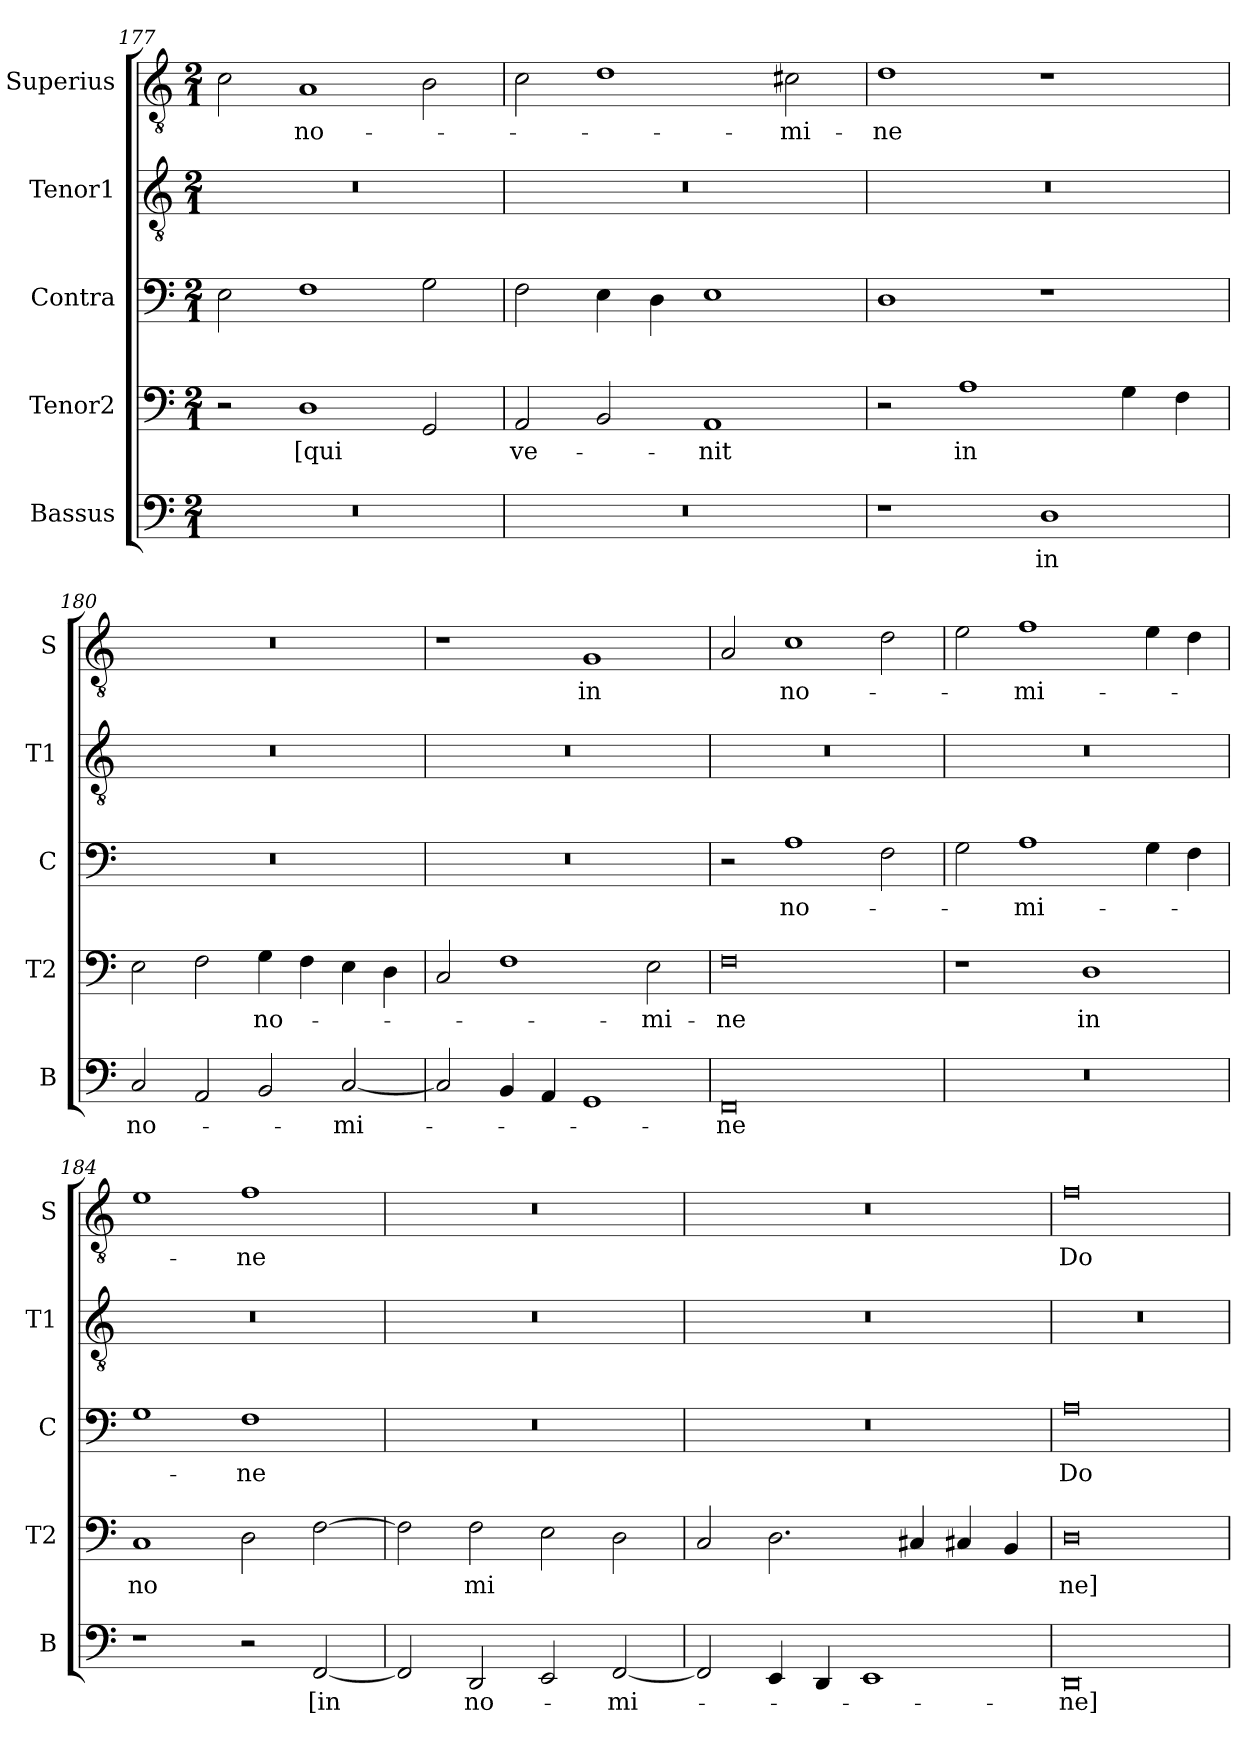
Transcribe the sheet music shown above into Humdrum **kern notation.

**kern	**text	**kern	**text	**kern	**text	**kern	**kern	**text
*part5	*part5	*part4	*part4	*part3	*part3	*part2	*part1	*part1
*staff5	*staff5	*staff4	*staff4	*staff3	*staff3	*staff2	*staff1	*staff1
*I"Bassus	*	*I"Tenor2	*	*I"Contra	*	*I"Tenor1	*I"Superius	*
*I'B	*	*I'T2	*	*I'C	*	*I'T1	*I'S	*
*clefF4	*	*clefF4	*	*clefF4	*	*clefGv2	*clefGv2	*
*k[]	*	*k[]	*	*k[]	*	*k[]	*k[]	*
*M2/1	*	*M2/1	*	*M2/1	*	*M2/1	*M2/1	*
=177	=177	=177	=177	=177	=177	=177	=177	=177
0r	.	2r	.	2E\	.	0r	2c\	.
.	.	1D	[qui	1F	.	.	1A	no-
.	.	2GG/	.	2G\	.	.	2B\	.
=178	=178	=178	=178	=178	=178	=178	=178	=178
0r	.	2AA/	ve-	2F\	.	0r	2c\	.
.	.	2BB/	.	4E\	.	.	1d	.
.	.	.	.	4D\	.	.	.	.
.	.	1AA	-nit	1E	.	.	.	.
.	.	.	.	.	.	.	2c#X\	-mi-
=179	=179	=179	=179	=179	=179	=179	=179	=179
1r	.	2r	.	1D	.	0r	1d	-ne
.	.	1A	in	.	.	.	.	.
1D	in	.	.	1r	.	.	1r	.
.	.	4G\	.	.	.	.	.	.
.	.	4F\	.	.	.	.	.	.
=180	=180	=180	=180	=180	=180	=180	=180	=180
2C/	no-	2E\	.	0r	.	0r	0r	.
2AA/	.	2F\	.	.	.	.	.	.
2BB/	.	4G\	no-	.	.	.	.	.
.	.	4F\	.	.	.	.	.	.
[2C/	-mi-	4E\	.	.	.	.	.	.
.	.	4D\	.	.	.	.	.	.
=181	=181	=181	=181	=181	=181	=181	=181	=181
2C/]	.	2C/	.	0r	.	0r	1r	.
4BB/	.	1F	.	.	.	.	.	.
4AA/	.	.	.	.	.	.	.	.
1GG	.	.	.	.	.	.	1G	in
.	.	2E\	-mi-	.	.	.	.	.
=182	=182	=182	=182	=182	=182	=182	=182	=182
0FF	-ne	0F	-ne	2r	.	0r	2A/	.
.	.	.	.	1A	no-	.	1c	no-
.	.	.	.	2F\	.	.	2d\	.
=183	=183	=183	=183	=183	=183	=183	=183	=183
0r	.	1r	.	2G\	.	0r	2e\	.
.	.	.	.	1A	-mi-	.	1f	-mi-
.	.	1D	in	.	.	.	.	.
.	.	.	.	4G\	.	.	4e\	.
.	.	.	.	4F\	.	.	4d\	.
=184	=184	=184	=184	=184	=184	=184	=184	=184
1r	.	1C	no	1G	.	0r	1e	.
2r	.	2D\	.	1F	-ne	.	1f	-ne
[2FF/	[in	[2F\	.	.	.	.	.	.
=185	=185	=185	=185	=185	=185	=185	=185	=185
2FF/]	.	2F\]	.	0r	.	0r	0r	.
2DD/	no-	2F\	mi	.	.	.	.	.
2EE/	.	2E\	.	.	.	.	.	.
[2FF/	-mi-	2D\	.	.	.	.	.	.
=186	=186	=186	=186	=186	=186	=186	=186	=186
2FF/]	.	2C/	.	0r	.	0r	0r	.
4EE/	.	2.D\	.	.	.	.	.	.
4DD/	.	.	.	.	.	.	.	.
1EE	.	.	.	.	.	.	.	.
.	.	4C#X/	.	.	.	.	.	.
.	.	4C#X/	.	.	.	.	.	.
.	.	4BB/	.	.	.	.	.	.
=187	=187	=187	=187	=187	=187	=187	=187	=187
0DD	-ne]	0D	ne]	0A	Do-	0r	0f	Do
=	=	=	=	=	=	=	=	=
*-	*-	*-	*-	*-	*-	*-	*-	*-
